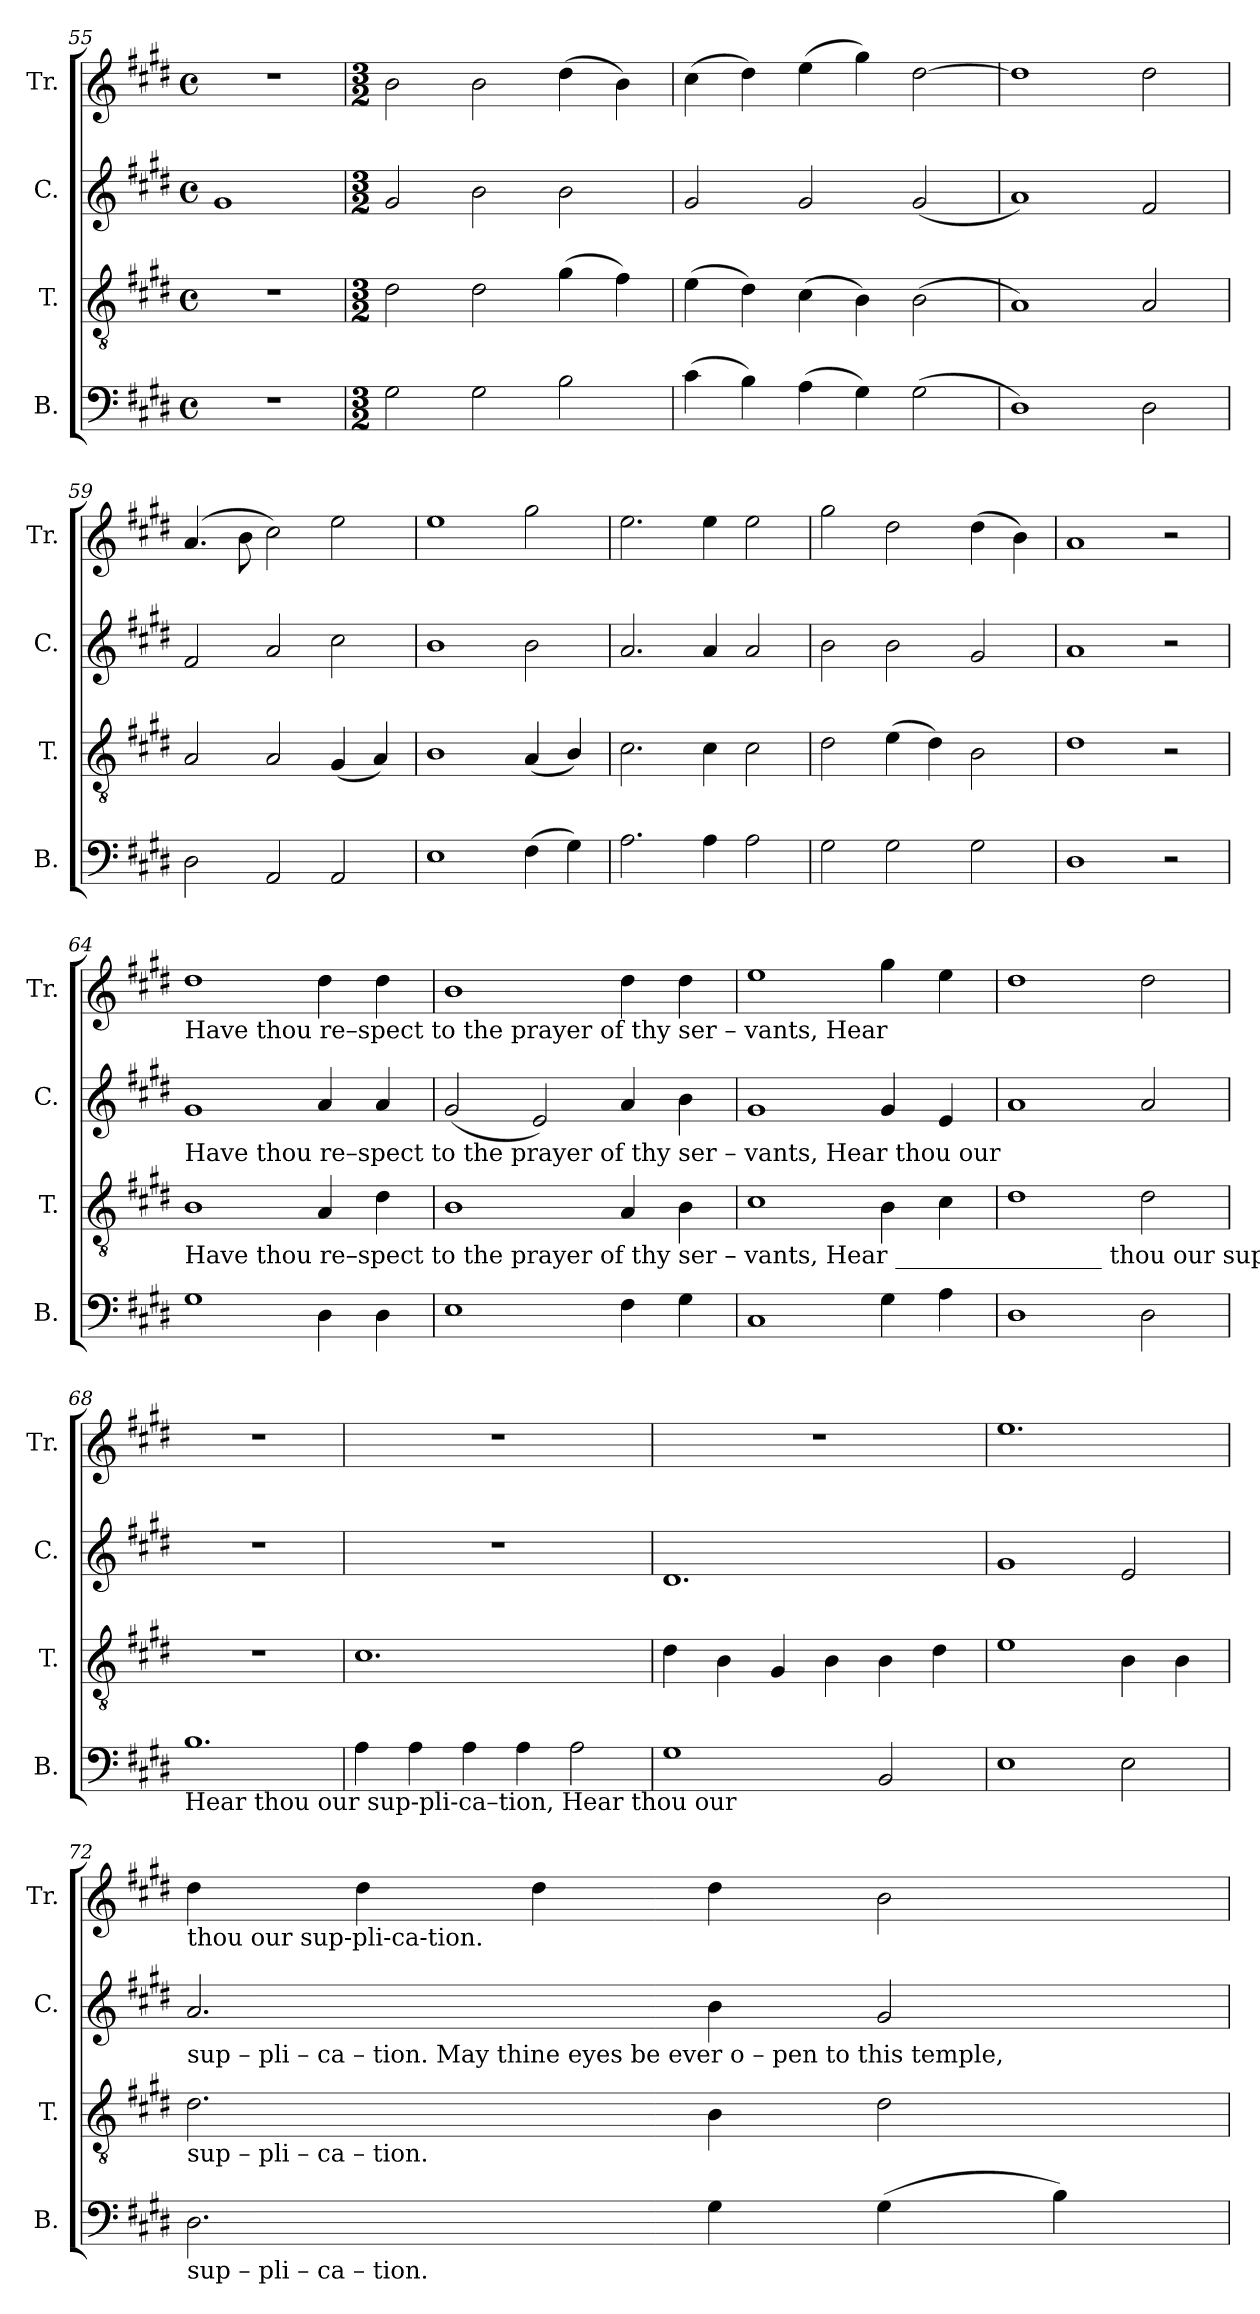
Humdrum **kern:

**kern	**kern	**kern	**kern
*part4	*part3	*part2	*part1
*staff4	*staff3	*staff2	*staff1
*I"B.	*I"T.	*I"C.	*I"Tr.
*I'B.	*I'T.	*I'C.	*I'Tr.
*clefF4	*clefGv2	*clefG2	*clefG2
*k[f#c#g#d#]	*k[f#c#g#d#]	*k[f#c#g#d#]	*k[f#c#g#d#]
*M4/4	*M4/4	*M4/4	*M4/4
*met(c)	*met(c)	*met(c)	*met(c)
=55	=55	=55	=55
1r	1r	1g#	1r
=56	=56	=56	=56
*M3/2	*M3/2	*M3/2	*M3/2
2G#\	2d#\	2g#/	2b\
2G#\	2d#\	2b\	2b\
2B\	(4g#\	2b\	(4dd#\
.	4f#\)	.	4b\)
=57	=57	=57	=57
(4c#\	(4e\	2g#/	(4cc#\
4B\)	4d#\)	.	4dd#\)
(4A\	(4c#\	2g#/	(4ee\
4G#\)	4B\)	.	4gg#\)
(2G#\	(2B\	(2g#/	[2dd#\
=58	=58	=58	=58
1D#)	1A)	1a)	1dd#]
2D#\	2A/	2f#/	2dd#\
=59	=59	=59	=59
2D#\	2A/	2f#/	(4.a/
.	.	.	8b\
2AA/	2A/	2a/	2cc#\)
2AA/	(4G#/	2cc#\	2ee\
.	4A/)	.	.
=60	=60	=60	=60
1E	1B	1b	1ee
(4F#\	(4A/	2b\	2gg#\
4G#\)	4B/)	.	.
=61	=61	=61	=61
2.A\	2.c#\	2.a/	2.ee\
4A\	4c#\	4a/	4ee\
2A\	2c#\	2a/	2ee\
=62	=62	=62	=62
2G#\	2d#\	2b\	2gg#\
2G#\	(4e\	2b\	2dd#\
.	4d#\)	.	.
2G#\	2B\	2g#/	(4dd#\
.	.	.	4b\)
=63	=63	=63	=63
1D#	1d#	1a	1a
2r	2r	2r	2r
!!LO:LB:g=z
=64	=64	=64	=64
!	!	!	!LO:TX:b:t=Have  thou re–spect         to  the  prayer  of  thy  ser – vants,                                                                                                            Hear
!	!	!LO:TX:b:t=Have   thou re–spect       to  the   prayer  of  thy  ser – vants,                                                              Hear                                     thou    our	!
!	!LO:TX:b:t=Have   thou re–spect       to  the   prayer  of  thy  ser – vants,                        Hear _________________   thou our supplication, Hear thou our	!	!
1G#	1B	1g#	1dd#
4D#\	4A/	4a/	4dd#\
4D#\	4d#\	4a/	4dd#\
=65	=65	=65	=65
1E	1B	(2g#/	1b
.	.	2e/)	.
4F#\	4A/	4a/	4dd#\
4G#\	4B\	4b\	4dd#\
=66	=66	=66	=66
1C#	1c#	1g#	1ee
4G#\	4B\	4g#/	4gg#\
4A\	4c#\	4e/	4ee\
=67	=67	=67	=67
1D#	1d#	1a	1dd#
2D#\	2d#\	2a/	2dd#\
=68	=68	=68	=68
!LO:TX:b:t=Hear          thou our sup-pli-ca–tion,                   Hear        thou    our	!	!	!
1.B	1.r	1.r	1.r
=69	=69	=69	=69
4A\	1.c#	1.r	1.r
4A\	.	.	.
4A\	.	.	.
4A\	.	.	.
2A\	.	.	.
=70	=70	=70	=70
1G#	4d#\	1.d#	1.r
.	4B\	.	.
.	4G#/	.	.
.	4B\	.	.
2BB/	4B\	.	.
.	4d#\	.	.
=71	=71	=71	=71
1E	1e	1g#	1.ee
2E\	4B\	2e/	.
.	4B\	.	.
!!LO:PB:g=z
=72	=72	=72	=72
!	!	!	!LO:TX:b:t=thou our sup-pli-ca-tion.
!	!	!LO:TX:b:t=sup   –    pli – ca   –   tion.             May thine eyes be  ever     o      –    pen   to  this  temple,	!
!	!LO:TX:b:t=sup   –   pli – ca  –  tion.	!	!
!LO:TX:b:t=sup   –   pli – ca  –  tion.	!	!	!
2.D#\	2.d#\	2.a/	4dd#\
.	.	.	4dd#\
.	.	.	4dd#\
4G#\	4B\	4b\	4dd#\
(4G#\	2d#\	2g#/	2b\
4B\)	.	.	.
=	=	=	=
*-	*-	*-	*-
